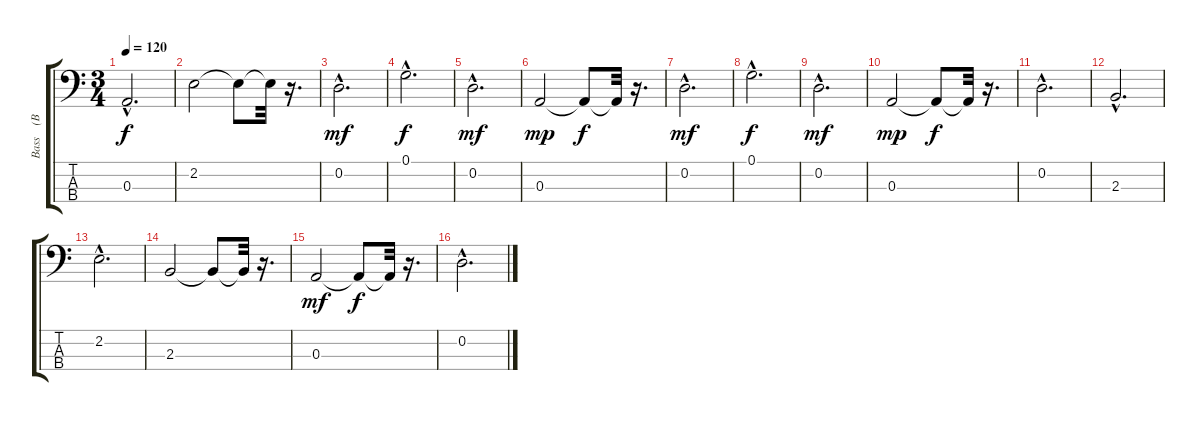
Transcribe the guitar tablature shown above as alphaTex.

\track ("Bass    (BB)" "Bass    (B") {instrument acousticbass}
\staff {score tabs}
\tuning (G2 D2 A1 E1) {hide}
\ts (3 4)
\tempo 120
\clef f4
\ks c
0.3{hac}.2{d dy f} |
2.2.2 2.2{t}.8 2.2{t}.32 r.16{d} |
0.2{hac}.2{d dy mf} |
0.1{hac}.2{d dy f} |
0.2{hac}.2{d dy mf} |
0.3.2{dy mp} 0.3{t}.8{dy f} 0.3{t}.32 r.16{d} |
0.2{hac}.2{d dy mf} |
0.1{hac}.2{d dy f} |
0.2{hac}.2{d dy mf} |
0.3.2{dy mp} 0.3{t}.8{dy f} 0.3{t}.32 r.16{d} |
0.2{hac}.2{d} |
2.3{hac}.2{d} |
2.2{hac}.2{d} |
2.3.2 2.3{t}.8 2.3{t}.32 r.16{d} |
0.3.2{dy mf} 0.3{t}.8{dy f} 0.3{t}.32 r.16{d} |
0.2{hac}.2{d}
